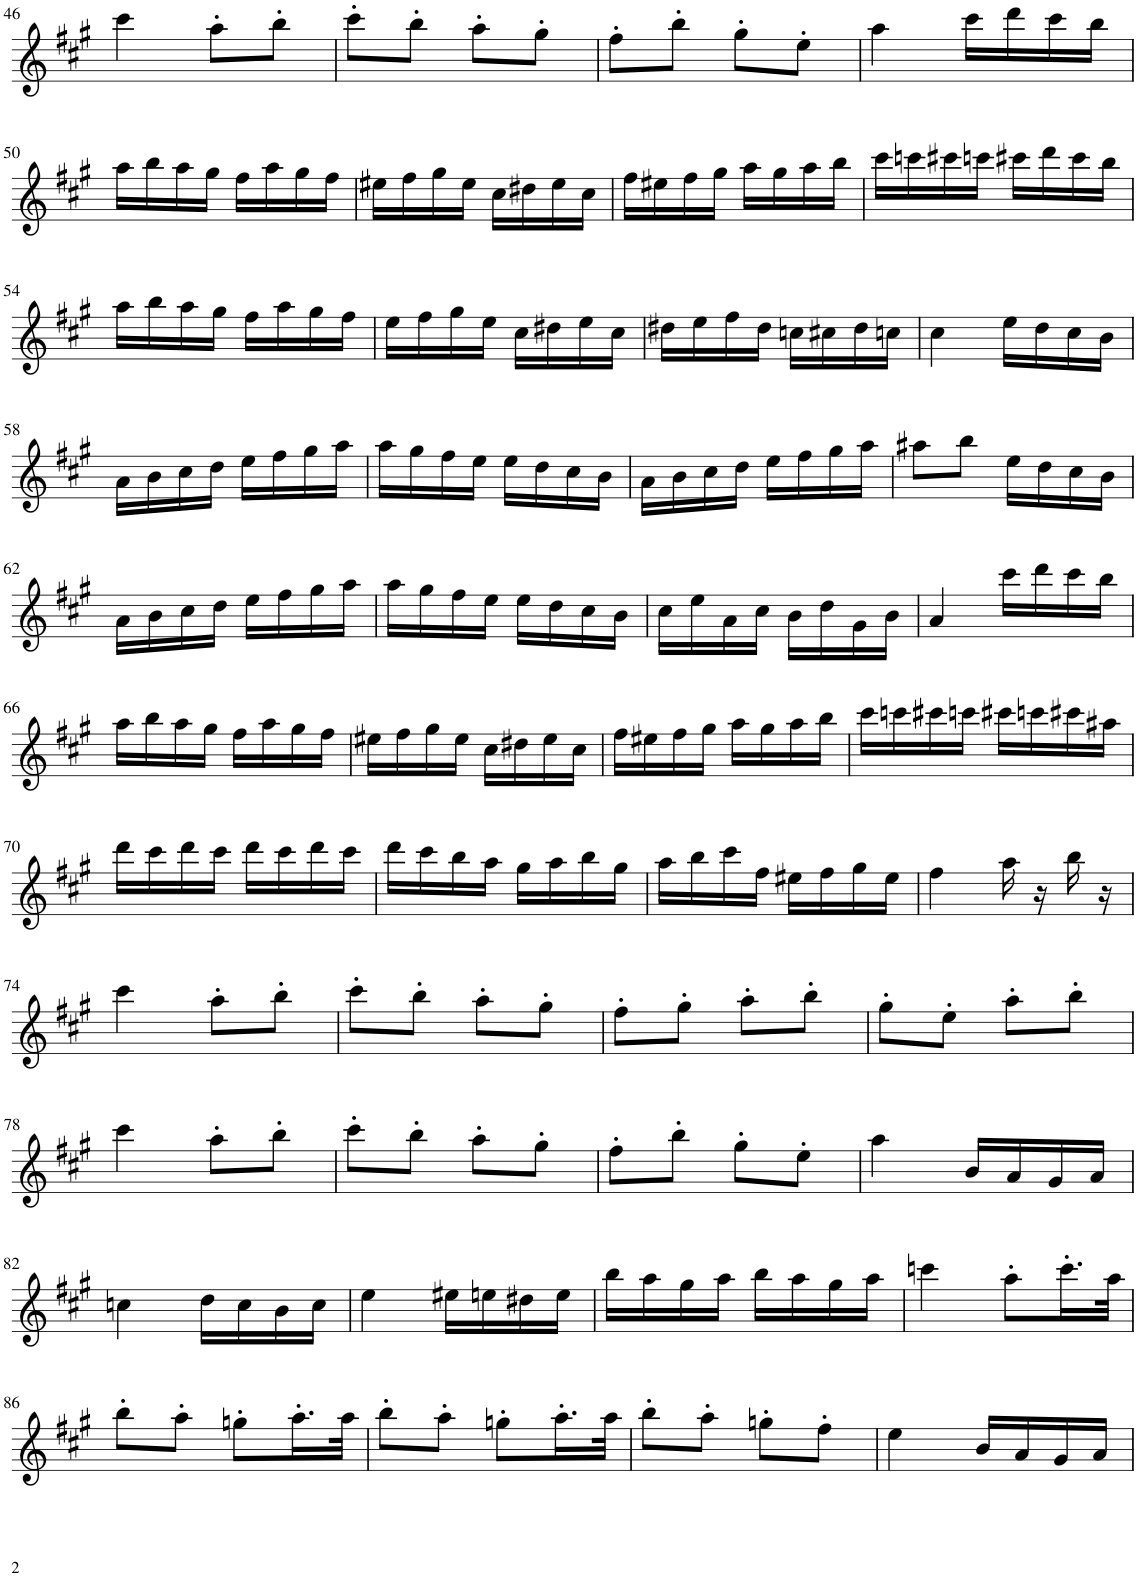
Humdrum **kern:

**kern
*part1
*staff1
*I"Flute, Flute
*I'Fl
!!LO:PB:g=z
*clefG2
*k[f#c#g#]
*M2/4
=46
4ccc#\
8aa'\L
8bb'\J
=47
8ccc#'\L
8bb'\J
8aa'\L
8gg#'\J
=48
8ff#'\L
8bb'\J
8gg#'\L
8ee'\J
=49
4aa\
16ccc#\LL
16ddd\
16ccc#\
16bb\JJ
!!LO:LB:g=z
=50
16aa\LL
16bb\
16aa\
16gg#\JJ
16ff#\LL
16aa\
16gg#\
16ff#\JJ
=51
16ee#X\LL
16ff#\
16gg#\
16ee#\JJ
16cc#\LL
16dd#X\
16ee#\
16cc#\JJ
=52
16ff#\LL
16ee#X\
16ff#\
16gg#\JJ
16aa\LL
16gg#\
16aa\
16bb\JJ
=53
16ccc#\LL
16cccn\
16ccc#X\
16cccn\JJ
16ccc#X\LL
16ddd\
16ccc#\
16bb\JJ
!!LO:LB:g=z
=54
16aa\LL
16bb\
16aa\
16gg#\JJ
16ff#\LL
16aa\
16gg#\
16ff#\JJ
=55
16ee\LL
16ff#\
16gg#\
16ee\JJ
16cc#\LL
16dd#X\
16ee\
16cc#\JJ
=56
16dd#X\LL
16ee\
16ff#\
16dd#\JJ
16ccn\LL
16cc#X\
16dd#\
16ccn\JJ
=57
4cc#\
16ee\LL
16dd\
16cc#\
16b\JJ
!!LO:LB:g=z
=58
16a\LL
16b\
16cc#\
16dd\JJ
16ee\LL
16ff#\
16gg#\
16aa\JJ
=59
16aa\LL
16gg#\
16ff#\
16ee\JJ
16ee\LL
16dd\
16cc#\
16b\JJ
=60
16a\LL
16b\
16cc#\
16dd\JJ
16ee\LL
16ff#\
16gg#\
16aa\JJ
=61
8aa#X\L
8bb\J
16ee\LL
16dd\
16cc#\
16b\JJ
!!LO:LB:g=z
=62
16a\LL
16b\
16cc#\
16dd\JJ
16ee\LL
16ff#\
16gg#\
16aa\JJ
=63
16aa\LL
16gg#\
16ff#\
16ee\JJ
16ee\LL
16dd\
16cc#\
16b\JJ
=64
16cc#\LL
16ee\
16a\
16cc#\JJ
16b\LL
16dd\
16g#\
16b\JJ
=65
4a/
16ccc#\LL
16ddd\
16ccc#\
16bb\JJ
!!LO:LB:g=z
=66
16aa\LL
16bb\
16aa\
16gg#\JJ
16ff#\LL
16aa\
16gg#\
16ff#\JJ
=67
16ee#X\LL
16ff#\
16gg#\
16ee#\JJ
16cc#\LL
16dd#X\
16ee#\
16cc#\JJ
=68
16ff#\LL
16ee#X\
16ff#\
16gg#\JJ
16aa\LL
16gg#\
16aa\
16bb\JJ
=69
16ccc#\LL
16cccn\
16ccc#X\
16cccn\JJ
16ccc#X\LL
16cccn\
16ccc#X\
16aa#X\JJ
!!LO:LB:g=z
=70
16ddd\LL
16ccc#\
16ddd\
16ccc#\JJ
16ddd\LL
16ccc#\
16ddd\
16ccc#\JJ
=71
16ddd\LL
16ccc#\
16bb\
16aa\JJ
16gg#\LL
16aa\
16bb\
16gg#\JJ
=72
16aa\LL
16bb\
16ccc#\
16ff#\JJ
16ee#X\LL
16ff#\
16gg#\
16ee#\JJ
=73
4ff#\
16aa\
16r
16bb\
16r
!!LO:LB:g=z
=74
4ccc#\
8aa'\L
8bb'\J
=75
8ccc#'\L
8bb'\J
8aa'\L
8gg#'\J
=76
8ff#'\L
8gg#'\J
8aa'\L
8bb'\J
=77
8gg#'\L
8ee'\J
8aa'\L
8bb'\J
!!LO:LB:g=z
=78
4ccc#\
8aa'\L
8bb'\J
=79
8ccc#'\L
8bb'\J
8aa'\L
8gg#'\J
=80
8ff#'\L
8bb'\J
8gg#'\L
8ee'\J
=81
4aa\
16b/LL
16a/
16g#/
16a/JJ
!!LO:LB:g=z
=82
4ccn\
16dd\LL
16cc\
16b\
16cc\JJ
=83
4ee\
16ee#X\LL
16een\
16dd#X\
16ee\JJ
=84
16bb\LL
16aa\
16gg#\
16aa\JJ
16bb\LL
16aa\
16gg#\
16aa\JJ
=85
4cccn\
8aa'\L
16.ccc'\L
32aa\JJk
!!LO:LB:g=z
=86
8bb'\L
8aa'\J
8ggn'\L
16.aa'\L
32aa\JJk
=87
8bb'\L
8aa'\J
8ggn'\L
16.aa'\L
32aa\JJk
=88
8bb'\L
8aa'\J
8ggn'\L
8ff#'\J
=89
4ee\
16b/LL
16a/
16g#/
16a/JJ
=
*-
